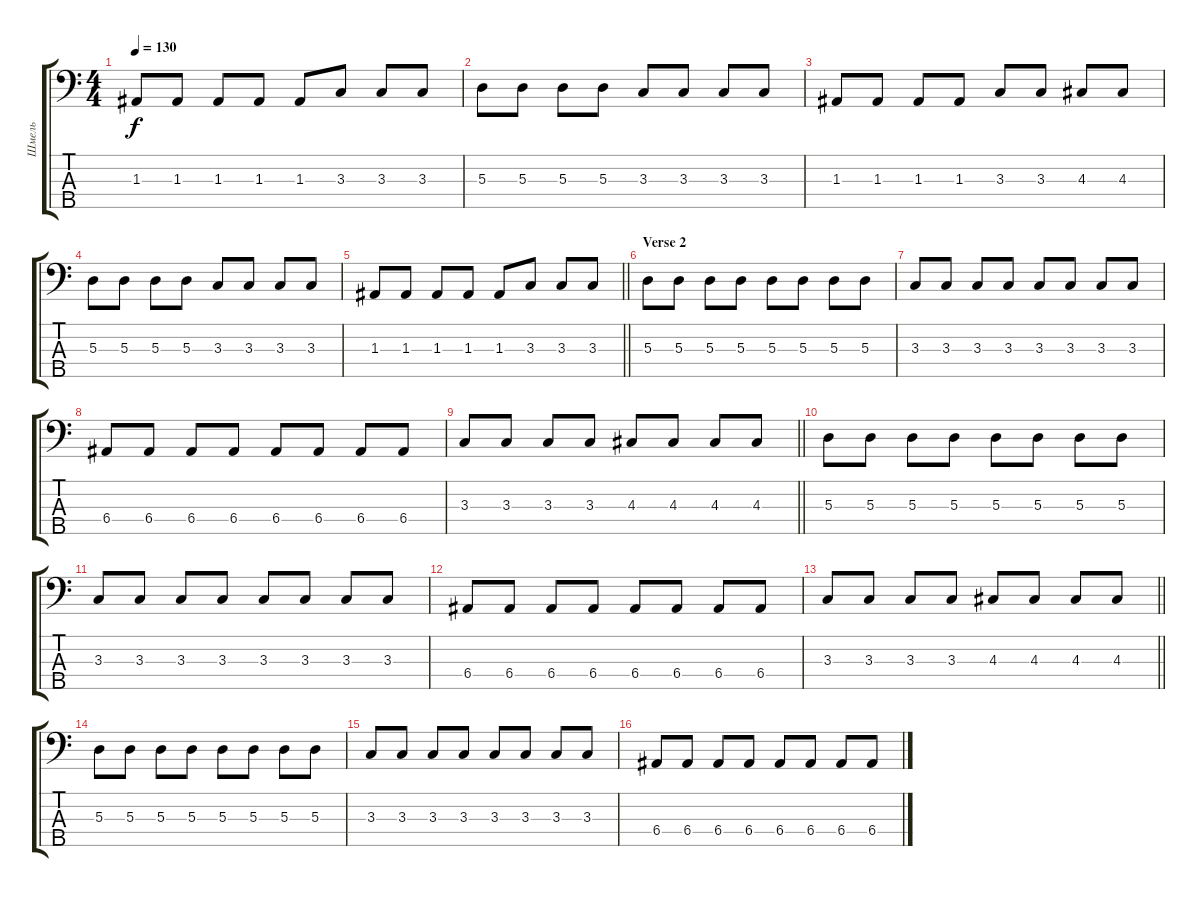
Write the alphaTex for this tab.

\track ("Шмель" "Шмель") {instrument electricbassfinger}
\staff {score tabs}
\tuning (G2 D2 A1 E1 B0) {hide}
\ts (4 4)
\tempo 130
\clef f4
\ks c
1.3.8{dy f} 1.3.8 1.3.8 1.3.8 1.3.8 3.3.8 3.3.8 3.3.8 |
5.3.8 5.3.8 5.3.8 5.3.8 3.3.8 3.3.8 3.3.8 3.3.8 |
1.3.8 1.3.8 1.3.8 1.3.8 3.3.8 3.3.8 4.3.8 4.3.8 |
5.3.8 5.3.8 5.3.8 5.3.8 3.3.8 3.3.8 3.3.8 3.3.8 |
\barLineRight lightlight
1.3.8 1.3.8 1.3.8 1.3.8 1.3.8 3.3.8 3.3.8 3.3.8 |
\section ("" "Verse 2")
5.3.8 5.3.8 5.3.8 5.3.8 5.3.8 5.3.8 5.3.8 5.3.8 |
3.3.8 3.3.8 3.3.8 3.3.8 3.3.8 3.3.8 3.3.8 3.3.8 |
6.4.8 6.4.8 6.4.8 6.4.8 6.4.8 6.4.8 6.4.8 6.4.8 |
\barLineRight lightlight
3.3.8 3.3.8 3.3.8 3.3.8 4.3.8 4.3.8 4.3.8 4.3.8 |
5.3.8 5.3.8 5.3.8 5.3.8 5.3.8 5.3.8 5.3.8 5.3.8 |
3.3.8 3.3.8 3.3.8 3.3.8 3.3.8 3.3.8 3.3.8 3.3.8 |
6.4.8 6.4.8 6.4.8 6.4.8 6.4.8 6.4.8 6.4.8 6.4.8 |
\barLineRight lightlight
3.3.8 3.3.8 3.3.8 3.3.8 4.3.8 4.3.8 4.3.8 4.3.8 |
5.3.8 5.3.8 5.3.8 5.3.8 5.3.8 5.3.8 5.3.8 5.3.8 |
3.3.8 3.3.8 3.3.8 3.3.8 3.3.8 3.3.8 3.3.8 3.3.8 |
6.4.8 6.4.8 6.4.8 6.4.8 6.4.8 6.4.8 6.4.8 6.4.8
